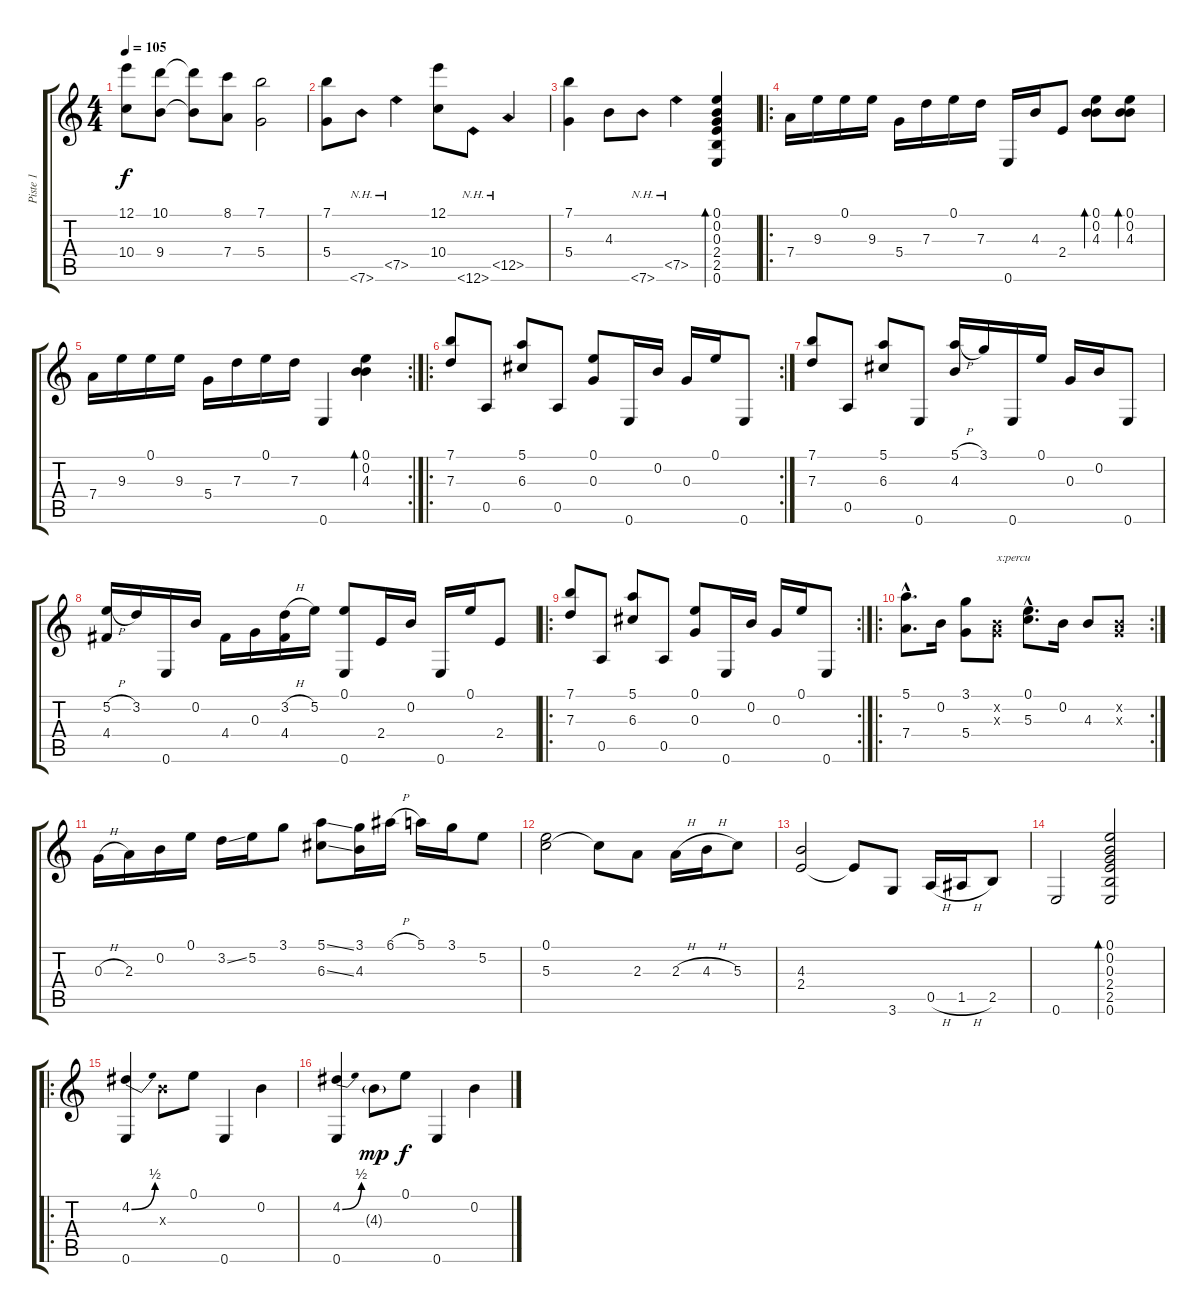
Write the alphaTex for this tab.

\track ("Piste 1" "Piste 1") {instrument acousticguitarnylon}
\staff {score tabs}
\tuning (E4 B3 G3 D3 A2 E2) {hide}
\ts (4 4)
\tempo 105
\clef g2
\ks c
(12.1 10.4).8{dy f} (10.1 9.4).8 (10.1{t} 9.4{t}).8 (8.1 7.4).8 (7.1 5.4).2 |
(7.1 5.4).8 7.6{nh}.8 7.5{nh}.4 (12.1 10.4).8 12.6{nh}.8 12.5{nh}.4 |
(7.1 5.4).4 4.3.8 7.6{nh}.8 7.5{nh}.4 (0.1 0.2 0.3 2.4 2.5 0.6).4{bd 240} |
\ro
7.4.16 9.3.16 0.1.16 9.3.16 5.4.16 7.3.16 0.1.16 7.3.16 0.6.16 4.3.16 2.4.8 (0.1 0.2 4.3).8{bd 30} (0.1 0.2 4.3).8{bd 30} |
\rc 2
7.4.16 9.3.16 0.1.16 9.3.16 5.4.16 7.3.16 0.1.16 7.3.16 0.6.4 (0.1 0.2 4.3).4{bd 30} |
\ro
\rc 2
(7.1 7.3).8 0.5.8 (5.1 6.3).8 0.5.8 (0.1 0.3).8 0.6.16 0.2.16 0.3.16 0.1.16 0.6.8 |
(7.1 7.3).8 0.5.8 (5.1 6.3).8 0.6.8 (5.1{h} 4.3).16 3.1.16 0.6.16 0.1.16 0.3.16 0.2.16 0.6.8 |
(5.2{h} 4.4).16 3.2.16 0.6.16 0.2.16 4.4.16 0.3.16 (3.2{h} 4.4).16 5.2.16 (0.1 0.6).8 2.4.16 0.2.16 0.6.16 0.1.16 2.4.8 |
\ro
\rc 2
(7.1 7.3).8 0.5.8 (5.1 6.3).8 0.5.8 (0.1 0.3).8 0.6.16 0.2.16 0.3.16 0.1.16 0.6.8 |
\ro
\rc 2
(5.1{hac} 7.4{hac}).8{d} 0.2.16 (3.1 5.4).8 (0.2{x} 0.3{x}).8{txt "x:percu"} (0.1{hac} 5.3{hac}).8{d} 0.2.16 4.3.8 (0.2{x} 0.3{x}).8 |
0.3{h}.16 2.3.16 0.2.16 0.1.16 3.2{ss}.16 5.2.16 3.1.8 (5.1{ss} 6.3{ss}).8 (3.1 4.3).16 6.1{h}.16 5.1.16 3.1.16 5.2.8 |
(0.1 5.3).2 5.3{t}.8 2.3.8 2.3{h}.16 4.3{h}.16 5.3.8 |
(4.3 2.4).2 2.4{t}.8 3.6.8 0.5{h}.16 1.5{h}.16 2.5.8 |
0.6.2 (0.1 0.2 0.3 2.4 2.5 0.6).2{bd 120} |
\ro
(4.2{be (bend 0 0 60 2)} 0.6).4 4.3{x}.8 0.1.8 0.6.4 0.2.4 |
(4.2{be (bend 0 0 60 2)} 0.6).4 4.3{g}.8{dy mp} 0.1.8{dy f} 0.6.4 0.2.4
